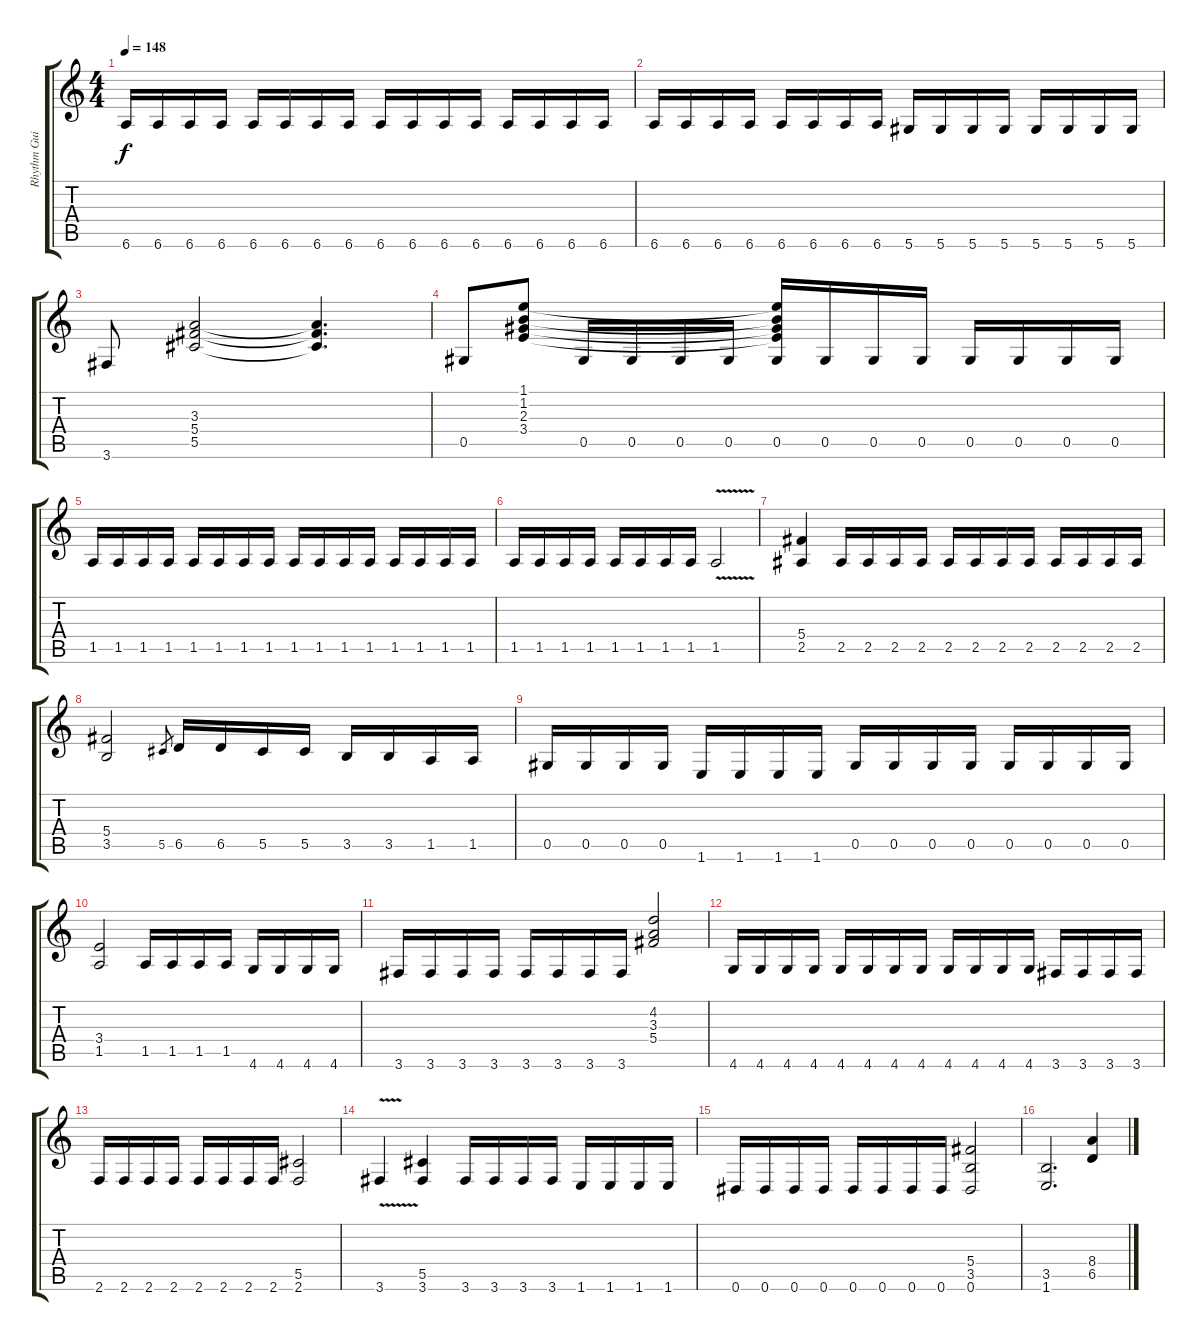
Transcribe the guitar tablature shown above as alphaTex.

\track ("Rhythm Guitar" "Rhythm Gui") {instrument distortionguitar}
\staff {score tabs}
\tuning (Eb4 Bb3 Gb3 Db3 Ab2 Eb2) {hide}
\ts (4 4)
\tempo 148
\clef g2
\ks c
6.6.16{dy f} 6.6.16 6.6.16 6.6.16 6.6.16 6.6.16 6.6.16 6.6.16 6.6.16 6.6.16 6.6.16 6.6.16 6.6.16 6.6.16 6.6.16 6.6.16 |
6.6.16 6.6.16 6.6.16 6.6.16 6.6.16 6.6.16 6.6.16 6.6.16 5.6.16 5.6.16 5.6.16 5.6.16 5.6.16 5.6.16 5.6.16 5.6.16 |
3.6.8 (3.3 5.4 5.5).2 (3.3{t} 5.4{t} 5.5{t}).4{d} |
0.5.8 (1.1 1.2 2.3 3.4).8 0.5.16 0.5.16 0.5.16 0.5.16 (1.1{t} 1.2{t} 2.3{t} 3.4{t} 0.5).16 0.5.16 0.5.16 0.5.16 0.5.16 0.5.16 0.5.16 0.5.16 |
1.5.16 1.5.16 1.5.16 1.5.16 1.5.16 1.5.16 1.5.16 1.5.16 1.5.16 1.5.16 1.5.16 1.5.16 1.5.16 1.5.16 1.5.16 1.5.16 |
1.5.16 1.5.16 1.5.16 1.5.16 1.5.16 1.5.16 1.5.16 1.5.16 1.5{v}.2 |
(5.4 2.5).4 2.5.16 2.5.16 2.5.16 2.5.16 2.5.16 2.5.16 2.5.16 2.5.16 2.5.16 2.5.16 2.5.16 2.5.16 |
(5.4 3.5).2 5.5.8{gr} 6.5.16 6.5.16 5.5.16 5.5.16 3.5.16 3.5.16 1.5.16 1.5.16 |
0.5.16 0.5.16 0.5.16 0.5.16 1.6.16 1.6.16 1.6.16 1.6.16 0.5.16 0.5.16 0.5.16 0.5.16 0.5.16 0.5.16 0.5.16 0.5.16 |
(3.4 1.5).2 1.5.16 1.5.16 1.5.16 1.5.16 4.6.16 4.6.16 4.6.16 4.6.16 |
3.6.16 3.6.16 3.6.16 3.6.16 3.6.16 3.6.16 3.6.16 3.6.16 (4.2 3.3 5.4).2 |
4.6.16 4.6.16 4.6.16 4.6.16 4.6.16 4.6.16 4.6.16 4.6.16 4.6.16 4.6.16 4.6.16 4.6.16 3.6.16 3.6.16 3.6.16 3.6.16 |
2.6.16 2.6.16 2.6.16 2.6.16 2.6.16 2.6.16 2.6.16 2.6.16 (5.5 2.6).2 |
3.6{v}.4 (5.5 3.6).4 3.6.16 3.6.16 3.6.16 3.6.16 1.6.16 1.6.16 1.6.16 1.6.16 |
0.6.16 0.6.16 0.6.16 0.6.16 0.6.16 0.6.16 0.6.16 0.6.16 (5.4 3.5 0.6).2 |
(3.5 1.6).2{d} (8.4 6.5).4
